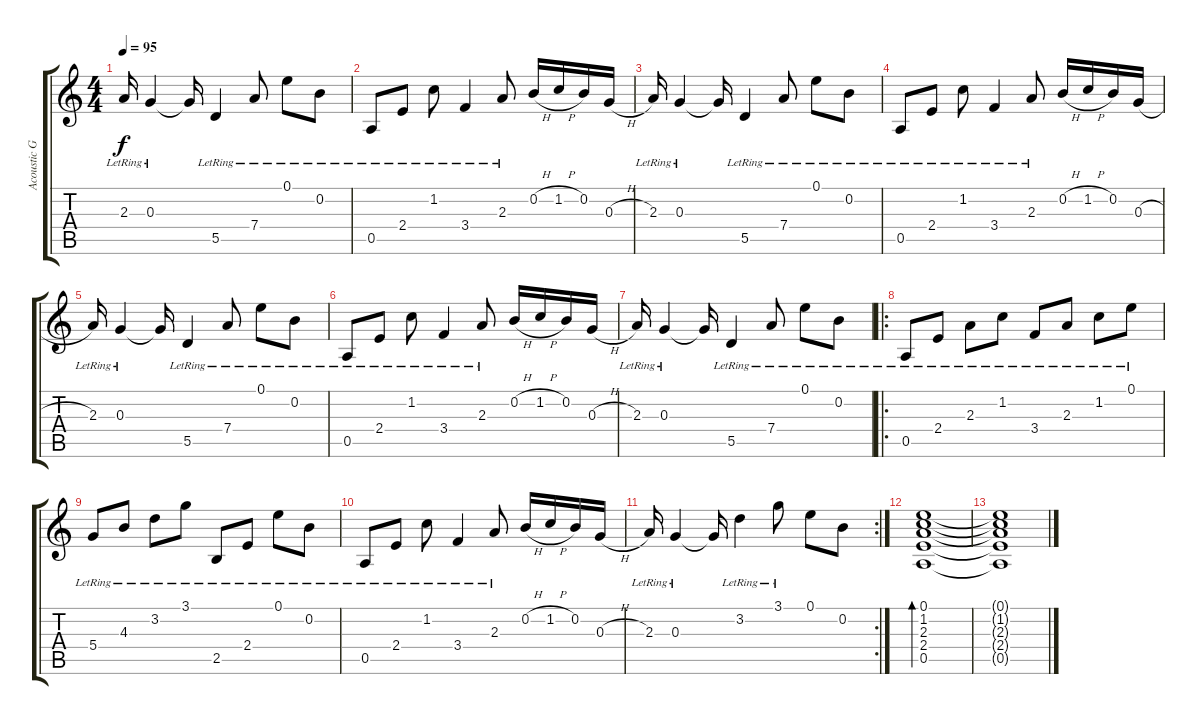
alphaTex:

\track ("Acoustic Guitar" "Acoustic G") {instrument acousticguitarsteel}
\staff {score tabs}
\tuning (E4 B3 G3 D3 A2 E2) {hide}
\ts (4 4)
\tempo 95
\clef g2
\ks c
2.3{lr}.16{dy f} 0.3{lr}.4 0.3{t}.16 5.5{lr}.4 7.4{lr}.8 0.1{lr}.8 0.2{lr}.8 |
0.5{lr}.8 2.4{lr}.8 1.2{lr}.8 3.4{lr}.4 2.3{lr}.8 0.2{h}.16 1.2{h}.16 0.2.16 0.3{h}.16 |
2.3{lr}.16 0.3{lr}.4 0.3{t}.16 5.5{lr}.4 7.4{lr}.8 0.1{lr}.8 0.2{lr}.8 |
0.5{lr}.8 2.4{lr}.8 1.2{lr}.8 3.4{lr}.4 2.3{lr}.8 0.2{h}.16 1.2{h}.16 0.2.16 0.3{h}.16 |
2.3{lr}.16 0.3{lr}.4 0.3{t}.16 5.5{lr}.4 7.4{lr}.8 0.1{lr}.8 0.2{lr}.8 |
0.5{lr}.8 2.4{lr}.8 1.2{lr}.8 3.4{lr}.4 2.3{lr}.8 0.2{h}.16 1.2{h}.16 0.2.16 0.3{h}.16 |
2.3{lr}.16 0.3{lr}.4 0.3{t}.16 5.5{lr}.4 7.4{lr}.8 0.1{lr}.8 0.2{lr}.8 |
\ro
0.5{lr}.8 2.4{lr}.8 2.3{lr}.8 1.2{lr}.8 3.4{lr}.8 2.3{lr}.8 1.2{lr}.8 0.1{lr}.8 |
5.4{lr}.8 4.3{lr}.8 3.2{lr}.8 3.1{lr}.8 2.5{lr}.8 2.4{lr}.8 0.1{lr}.8 0.2{lr}.8 |
0.5{lr}.8 2.4{lr}.8 1.2{lr}.8 3.4{lr}.4 2.3{lr}.8 0.2{h}.16 1.2{h}.16 0.2.16 0.3{h}.16 |
\rc 2
2.3{lr}.16 0.3{lr}.4 0.3{t}.16 3.2{lr}.4 3.1{lr}.8 0.1.8 0.2.8 |
(0.1 1.2 2.3 2.4 0.5).1{bd 240} |
(0.1{t} 1.2{t} 2.3{t} 2.4{t} 0.5{t}).1
